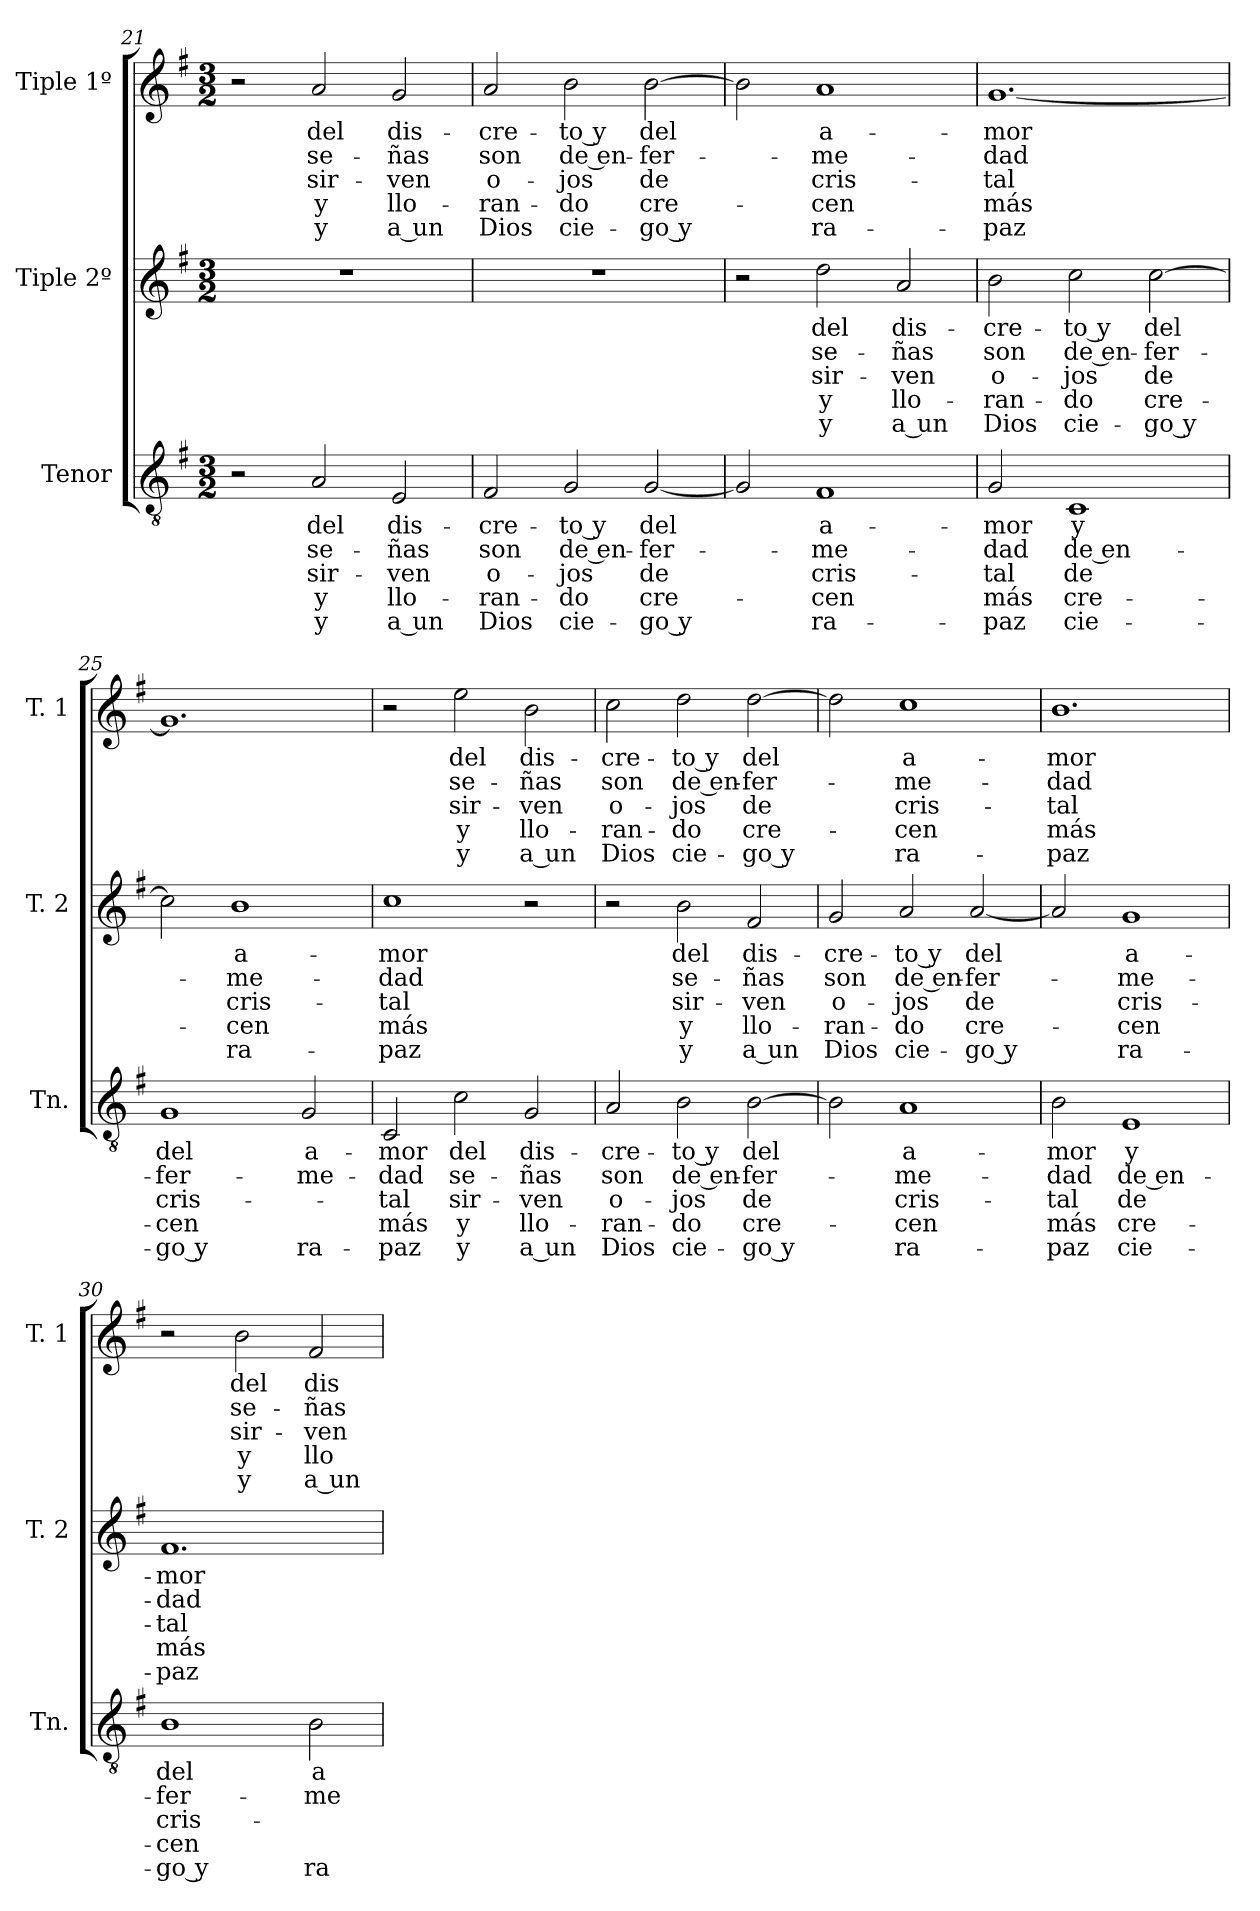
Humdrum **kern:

**kern	**text	**text	**text	**text	**text	**kern	**text	**text	**text	**text	**text	**kern	**text	**text	**text	**text	**text
*part3	*part3	*part3	*part3	*part3	*part3	*part2	*part2	*part2	*part2	*part2	*part2	*part1	*part1	*part1	*part1	*part1	*part1
*staff3	*staff3	*staff3	*staff3	*staff3	*staff3	*staff2	*staff2	*staff2	*staff2	*staff2	*staff2	*staff1	*staff1	*staff1	*staff1	*staff1	*staff1
*I"Tenor	*	*	*	*	*	*I"Tiple 2º	*	*	*	*	*	*I"Tiple 1º	*	*	*	*	*
*I'Tn.	*	*	*	*	*	*I'T. 2	*	*	*	*	*	*I'T. 1	*	*	*	*	*
*clefGv2	*	*	*	*	*	*clefG2	*	*	*	*	*	*clefG2	*	*	*	*	*
*k[f#]	*	*	*	*	*	*k[f#]	*	*	*	*	*	*k[f#]	*	*	*	*	*
*M3/2	*	*	*	*	*	*M3/2	*	*	*	*	*	*M3/2	*	*	*	*	*
=21	=21	=21	=21	=21	=21	=21	=21	=21	=21	=21	=21	=21	=21	=21	=21	=21	=21
2r	.	.	.	.	.	1.r	.	.	.	.	.	2r	.	.	.	.	.
2A	del	se-	sir-	y	y	.	.	.	.	.	.	2a	del	se-	sir-	y	y
2E	dis-	-ñas	-ven	llo-	a un	.	.	.	.	.	.	2g	dis-	-ñas	-ven	llo-	a un
=22	=22	=22	=22	=22	=22	=22	=22	=22	=22	=22	=22	=22	=22	=22	=22	=22	=22
2F#	-cre-	son	o-	-ran-	Dios	1.r	.	.	.	.	.	2a	-cre-	son	o-	-ran-	Dios
2G	-to y	de en-	-jos	-do	cie-	.	.	.	.	.	.	2b	-to y	de en-	-jos	-do	cie-
[2G	del	-fer-	de	cre-	-go y	.	.	.	.	.	.	[2b	del	-fer-	de	cre-	-go y
=23	=23	=23	=23	=23	=23	=23	=23	=23	=23	=23	=23	=23	=23	=23	=23	=23	=23
2G]	.	.	.	.	.	2r	.	.	.	.	.	2b]	.	.	.	.	.
1F#	a-	-me-	cris-	-cen	ra-	2dd	del	se-	sir-	y	y	1a	a-	-me-	cris-	-cen	ra-
.	.	.	.	.	.	2a	dis-	-ñas	-ven	llo-	a un	.	.	.	.	.	.
=24	=24	=24	=24	=24	=24	=24	=24	=24	=24	=24	=24	=24	=24	=24	=24	=24	=24
2G	-mor	-dad	-tal	más	-paz	2b	-cre-	son	o-	-ran-	Dios	[1.g	-mor	-dad	-tal	más	-paz
1C	-y	de en-	-de	-cre-	cie-	2cc	-to y	de en-	-jos	-do	cie-	.	.	.	.	.	.
.	.	.	.	.	.	[2cc	del	-fer-	de	cre-	-go y	.	.	.	.	.	.
=25	=25	=25	=25	=25	=25	=25	=25	=25	=25	=25	=25	=25	=25	=25	=25	=25	=25
1G	del	-fer-	cris-	-cen	-go y	2cc]	.	.	.	.	.	1.g]	.	.	.	.	.
.	.	.	.	.	.	1b	a-	-me-	cris-	-cen	ra-	.	.	.	.	.	.
2G	a-	-me-	.	.	ra-	.	.	.	.	.	.	.	.	.	.	.	.
=26	=26	=26	=26	=26	=26	=26	=26	=26	=26	=26	=26	=26	=26	=26	=26	=26	=26
2C	-mor	-dad	-tal	más	-paz	1cc	-mor	-dad	-tal	más	-paz	2r	.	.	.	.	.
2c	del	se-	sir-	y	y	.	.	.	.	.	.	2ee	del	se-	sir-	y	y
2G	dis-	-ñas	-ven	llo-	a un	2r	.	.	.	.	.	2b	dis-	-ñas	-ven	llo-	a un
=27	=27	=27	=27	=27	=27	=27	=27	=27	=27	=27	=27	=27	=27	=27	=27	=27	=27
2A	-cre-	son	o-	-ran-	Dios	2r	.	.	.	.	.	2cc	-cre-	son	o-	-ran-	Dios
2B	-to y	de en-	-jos	-do	cie-	2b	del	se-	sir-	y	y	2dd	-to y	de en-	-jos	-do	cie-
[2B	del	-fer-	de	cre-	-go y	2f#	dis-	-ñas	-ven	llo-	a un	[2dd	del	-fer-	de	cre-	-go y
=28	=28	=28	=28	=28	=28	=28	=28	=28	=28	=28	=28	=28	=28	=28	=28	=28	=28
2B]	.	.	.	.	.	2g	-cre-	son	o-	-ran-	Dios	2dd]	.	.	.	.	.
1A	a-	-me-	cris-	-cen	ra-	2a	-to y	de en-	-jos	-do	cie-	1cc	a-	-me-	cris-	-cen	ra-
.	.	.	.	.	.	[2a	del	-fer-	de	cre-	-go y	.	.	.	.	.	.
=29	=29	=29	=29	=29	=29	=29	=29	=29	=29	=29	=29	=29	=29	=29	=29	=29	=29
2B	-mor	-dad	-tal	más	-paz	2a]	.	.	.	.	.	1.b	-mor	-dad	-tal	más	-paz
1E	-y	de en-	-de	-cre-	cie-	1g	a-	-me-	cris-	-cen	ra-	.	.	.	.	.	.
=30	=30	=30	=30	=30	=30	=30	=30	=30	=30	=30	=30	=30	=30	=30	=30	=30	=30
1B	del	-fer-	cris-	-cen	-go y	1.f#	-mor	-dad	-tal	más	-paz	2r	.	.	.	.	.
.	.	.	.	.	.	.	.	.	.	.	.	2b	del	se-	sir-	y	y
2B	a-	-me-	.	.	ra-	.	.	.	.	.	.	2f#	dis-	-ñas	-ven	llo-	a un
=	=	=	=	=	=	=	=	=	=	=	=	=	=	=	=	=	=
*-	*-	*-	*-	*-	*-	*-	*-	*-	*-	*-	*-	*-	*-	*-	*-	*-	*-
